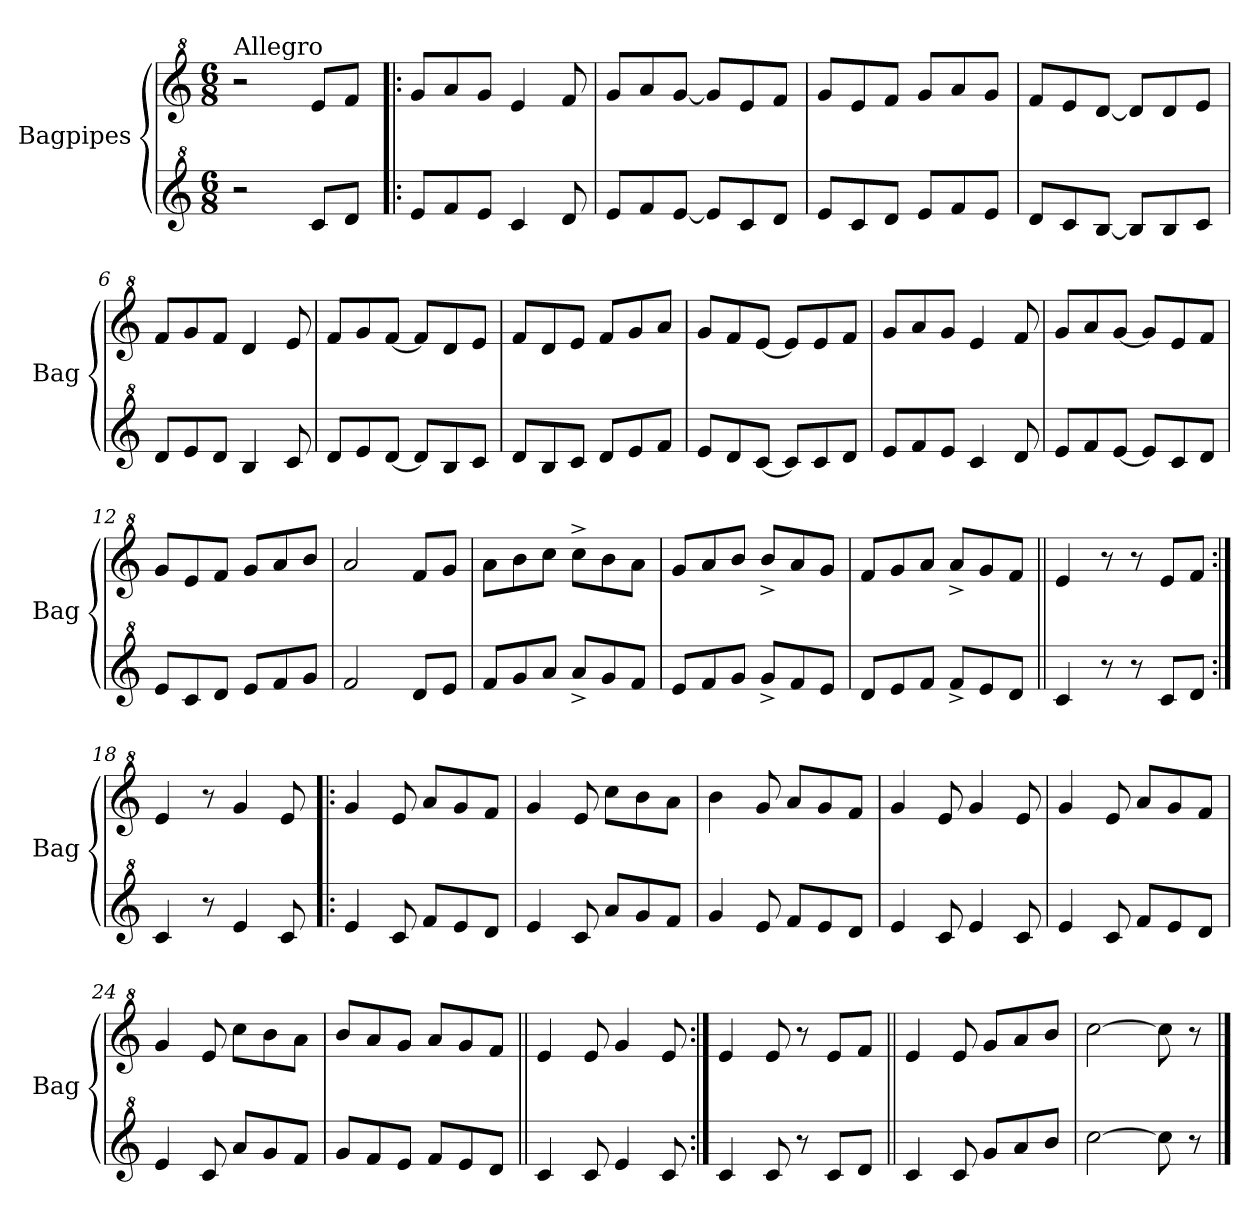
**kern	**kern
*part2	*part1
*staff2	*staff1
*I"Bagpipes	*I"Bagpipes
*I'Bag	*I'Bag
*clefG^2	*clefG^2
*k[]	*k[]
*C:	*C:
*M6/8	*M6/8
=1	=1
!	!LO:TX:a:t=Allegro
2r	2r
8cc/L	8ee/L
8dd/J	8ff/J
=2!|:	=2!|:
8ee/L	8gg/L
8ff/	8aa/
8ee/J	8gg/J
4cc/	4ee/
8dd/	8ff/
=3	=3
8ee/L	8gg/L
8ff/	8aa/
[8ee/J	[8gg/J
8ee/L]	8gg/L]
8cc/	8ee/
8dd/J	8ff/J
=4	=4
8ee/L	8gg/L
8cc/	8ee/
8dd/J	8ff/J
8ee/L	8gg/L
8ff/	8aa/
8ee/J	8gg/J
=5	=5
8dd/L	8ff/L
8cc/	8ee/
[8b/J	[8dd/J
8b/L]	8dd/L]
8b/	8dd/
8cc/J	8ee/J
=6	=6
8dd/L	8ff/L
8ee/	8gg/
8dd/J	8ff/J
4b/	4dd/
8cc/	8ee/
=7	=7
8dd/L	8ff/L
8ee/	8gg/
[8dd/J	[8ff/J
8dd/L]	8ff/L]
8b/	8dd/
8cc/J	8ee/J
!!LO:LB:g=z
=8	=8
8dd/L	8ff/L
8b/	8dd/
8cc/J	8ee/J
8dd/L	8ff/L
8ee/	8gg/
8ff/J	8aa/J
=9	=9
8ee/L	8gg/L
8dd/	8ff/
[8cc/J	[8ee/J
8cc/L]	8ee/L]
8cc/	8ee/
8dd/J	8ff/J
=10	=10
8ee/L	8gg/L
8ff/	8aa/
8ee/J	8gg/J
4cc/	4ee/
8dd/	8ff/
=11	=11
8ee/L	8gg/L
8ff/	8aa/
[8ee/J	[8gg/J
8ee/L]	8gg/L]
8cc/	8ee/
8dd/J	8ff/J
=12	=12
8ee/L	8gg/L
8cc/	8ee/
8dd/J	8ff/J
8ee/L	8gg/L
8ff/	8aa/
8gg/J	8bb/J
=13	=13
2ff/	2aa/
8dd/L	8ff/L
8ee/J	8gg/J
=14	=14
8ff/L	8aa\L
8gg/	8bb\
8aa/J	8ccc\J
8aa^/L	8ccc^\L
8gg/	8bb\
8ff/J	8aa\J
!!LO:LB:g=z
=15	=15
8ee/L	8gg/L
8ff/	8aa/
8gg/J	8bb/J
8gg^/L	8bb^/L
8ff/	8aa/
8ee/J	8gg/J
=16	=16
8dd/L	8ff/L
8ee/	8gg/
8ff/J	8aa/J
8ff^/L	8aa^/L
8ee/	8gg/
8dd/J	8ff/J
=17||	=17||
4cc/	4ee/
8r	8r
8r	8r
8cc/L	8ee/L
8dd/J	8ff/J
=18:|!	=18:|!
4cc/	4ee/
8r	8r
4ee/	4gg/
8cc/	8ee/
=19!|:	=19!|:
4ee/	4gg/
8cc/	8ee/
8ff/L	8aa/L
8ee/	8gg/
8dd/J	8ff/J
=20	=20
4ee/	4gg/
8cc/	8ee/
8aa/L	8ccc\L
8gg/	8bb\
8ff/J	8aa\J
=21	=21
4gg/	4bb\
8ee/	8gg/
8ff/L	8aa/L
8ee/	8gg/
8dd/J	8ff/J
!!LO:LB:g=z
=22	=22
4ee/	4gg/
8cc/	8ee/
4ee/	4gg/
8cc/	8ee/
=23	=23
4ee/	4gg/
8cc/	8ee/
8ff/L	8aa/L
8ee/	8gg/
8dd/J	8ff/J
=24	=24
4ee/	4gg/
8cc/	8ee/
8aa/L	8ccc\L
8gg/	8bb\
8ff/J	8aa\J
=25	=25
8gg/L	8bb/L
8ff/	8aa/
8ee/J	8gg/J
8ff/L	8aa/L
8ee/	8gg/
8dd/J	8ff/J
=26||	=26||
4cc/	4ee/
8cc/	8ee/
4ee/	4gg/
8cc/	8ee/
=27:|!	=27:|!
4cc/	4ee/
8cc/	8ee/
8r	8r
8cc/L	8ee/L
8dd/J	8ff/J
=28||	=28||
4cc/	4ee/
8cc/	8ee/
8gg/L	8gg/L
8aa/	8aa/
8bb/J	8bb/J
!!LO:LB:g=z
=29	=29
[2ccc\	[2ccc\
8ccc\]	8ccc\]
8r	8r
==	==
*-	*-
